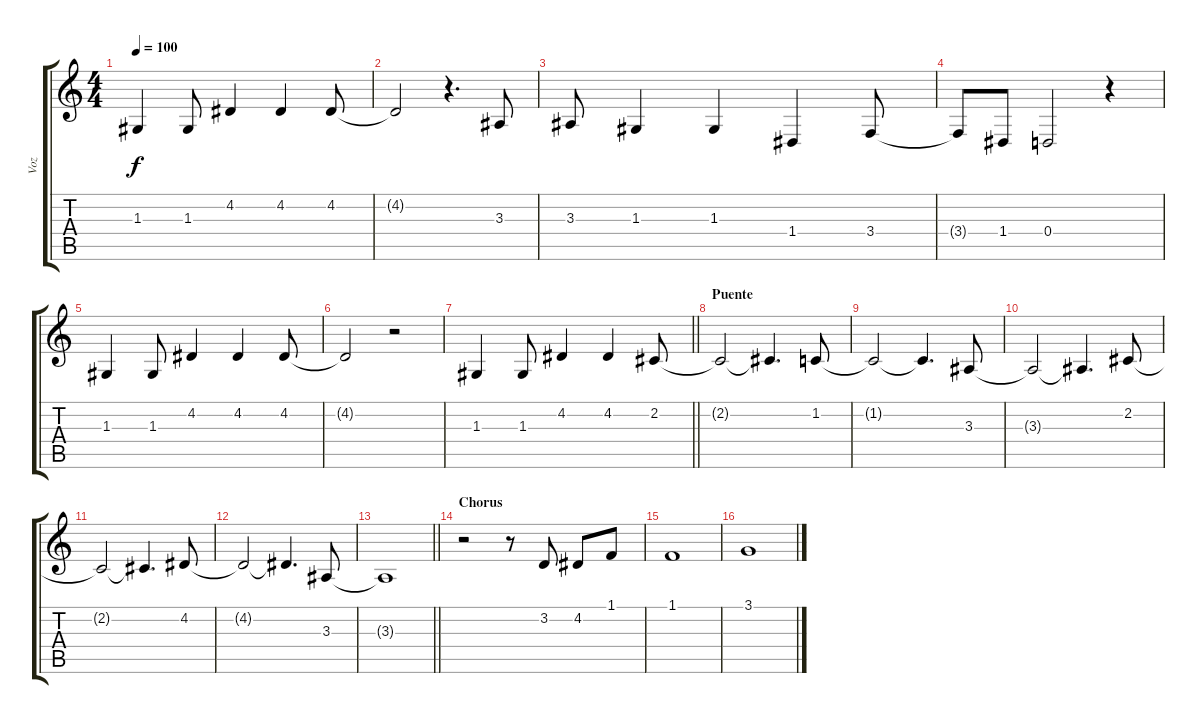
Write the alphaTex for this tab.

\track ("Voz" "Voz") {instrument oboe}
\staff {score tabs}
\tuning (E4 B3 G3 D3 A2 E2) {hide}
\ts (4 4)
\tempo 100
\clef g2
\ks c
1.3.4{dy f} 1.3.8 4.2.4 4.2.4 4.2.8 |
4.2{t}.2 r.4{d} 3.3.8 |
3.3.8 1.3.4 1.3.4 1.4.4 3.4.8 |
3.4{t}.8 1.4.8 0.4.2 r.4 |
1.3.4 1.3.8 4.2.4 4.2.4 4.2.8 |
4.2{t}.2 r.2 |
\barLineRight lightlight
1.3.4 1.3.8 4.2.4 4.2.4 2.2.8 |
\section ("" "Puente")
2.2{t}.2 2.2{t}.4{d} 1.2.8 |
1.2{t}.2 1.2{t}.4{d} 3.3.8 |
3.3{t}.2 3.3{t}.4{d} 2.2.8 |
2.2{t}.2 2.2{t}.4{d} 4.2.8 |
4.2{t}.2 4.2{t}.4{d} 3.3.8 |
\barLineRight lightlight
3.3{t}.1 |
\section ("" "Chorus")
r.2 r.8 3.2.8 4.2.8 1.1.8 |
1.1.1 |
3.1.1
